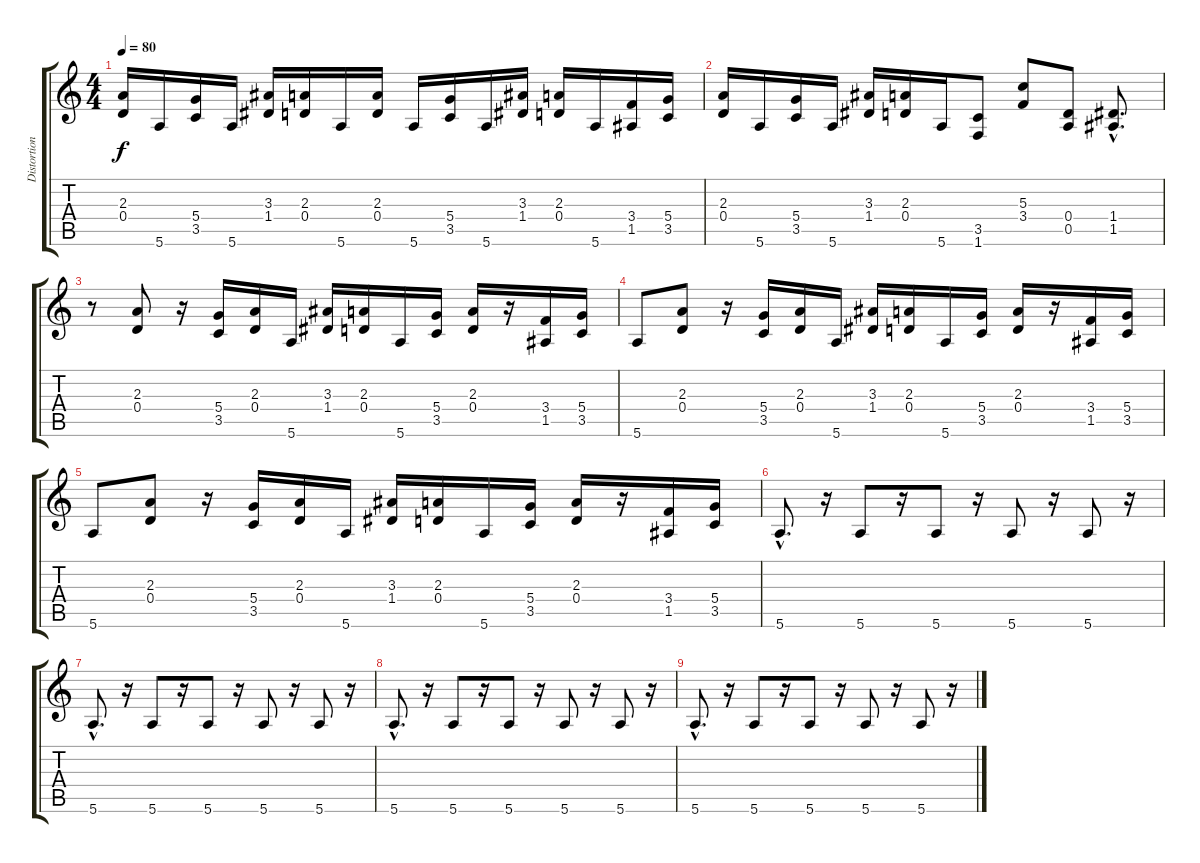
\track ("Distortion Guitar   " "Distortion") {instrument distortionguitar}
\staff {score tabs}
\tuning (E4 B3 G3 D3 A2 E2) {hide}
\ts (4 4)
\tempo 80
\clef g2
\ks c
(2.3 0.4).16{dy f} 5.6.16 (5.4 3.5).16 5.6.16 (3.3 1.4).16 (2.3 0.4).16 5.6.16 (2.3 0.4).16 5.6.16 (5.4 3.5).16 5.6.16 (3.3 1.4).16 (2.3 0.4).16 5.6.16 (3.4 1.5).16 (5.4 3.5).16 |
(2.3 0.4).16 5.6.16 (5.4 3.5).16 5.6.16 (3.3 1.4).16 (2.3 0.4).16 5.6.16 (3.5 1.6).8 (5.3 3.4).8 (0.4 0.5).8 (1.4{hac} 1.5{hac}).8{d} |
r.8 (2.3 0.4).8 r.16 (5.4 3.5).16 (2.3 0.4).16 5.6.16 (3.3 1.4).16 (2.3 0.4).16 5.6.16 (5.4 3.5).16 (2.3 0.4).16 r.16 (3.4 1.5).16 (5.4 3.5).16 |
5.6.8 (2.3 0.4).8 r.16 (5.4 3.5).16 (2.3 0.4).16 5.6.16 (3.3 1.4).16 (2.3 0.4).16 5.6.16 (5.4 3.5).16 (2.3 0.4).16 r.16 (3.4 1.5).16 (5.4 3.5).16 |
5.6.8 (2.3 0.4).8 r.16 (5.4 3.5).16 (2.3 0.4).16 5.6.16 (3.3 1.4).16 (2.3 0.4).16 5.6.16 (5.4 3.5).16 (2.3 0.4).16 r.16 (3.4 1.5).16 (5.4 3.5).16 |
5.6{hac}.8{d} r.16 5.6.8 r.16 5.6.8 r.16 5.6.8 r.16 5.6.8 r.16 |
5.6{hac}.8{d} r.16 5.6.8 r.16 5.6.8 r.16 5.6.8 r.16 5.6.8 r.16 |
5.6{hac}.8{d} r.16 5.6.8 r.16 5.6.8 r.16 5.6.8 r.16 5.6.8 r.16 |
5.6{hac}.8{d} r.16 5.6.8 r.16 5.6.8 r.16 5.6.8 r.16 5.6.8 r.16
